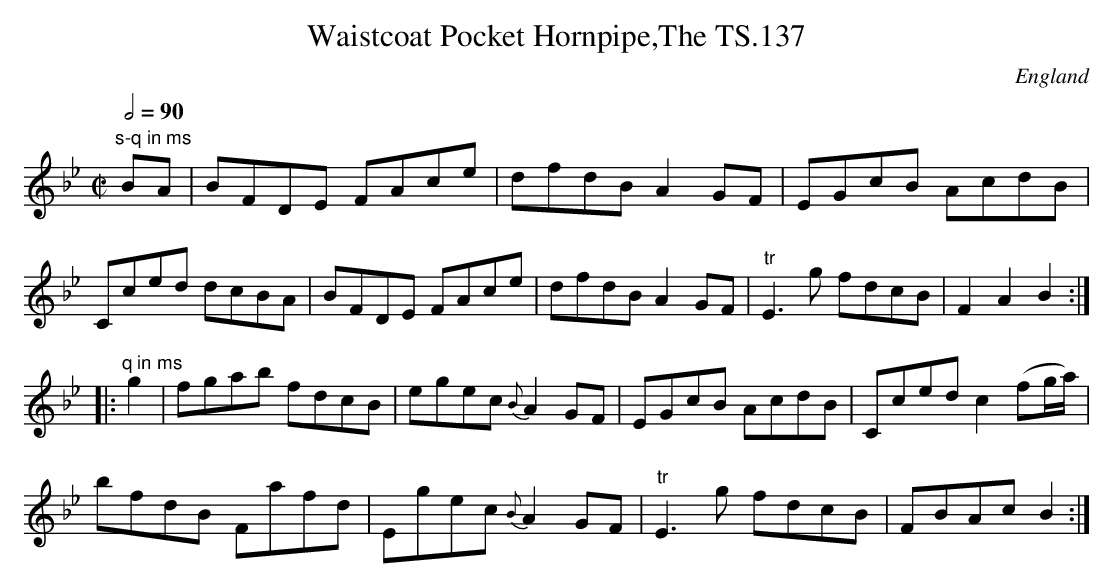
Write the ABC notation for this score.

X:1
T:Waistcoat Pocket Hornpipe,The TS.137
M:C|
L:1/8
Q:1/2=90
O:England
K:Bb major
"s-q in ms"BA|BFDE FAce|dfdB A2GF|EGcB AcdB|Cced dcBA|
BFDE FAce|dfdB A2GF|"tr"E3g fdcB|F2A2B2:|!
|:"q in ms"g2|fgab fdcB|egec {B}A2GF|EGcB AcdB|Ccedc2 (fg/a/)|!
bfdB Fafd|Egec {B}A2 GF|"tr"E3g fdcB|FBAcB2:|]
